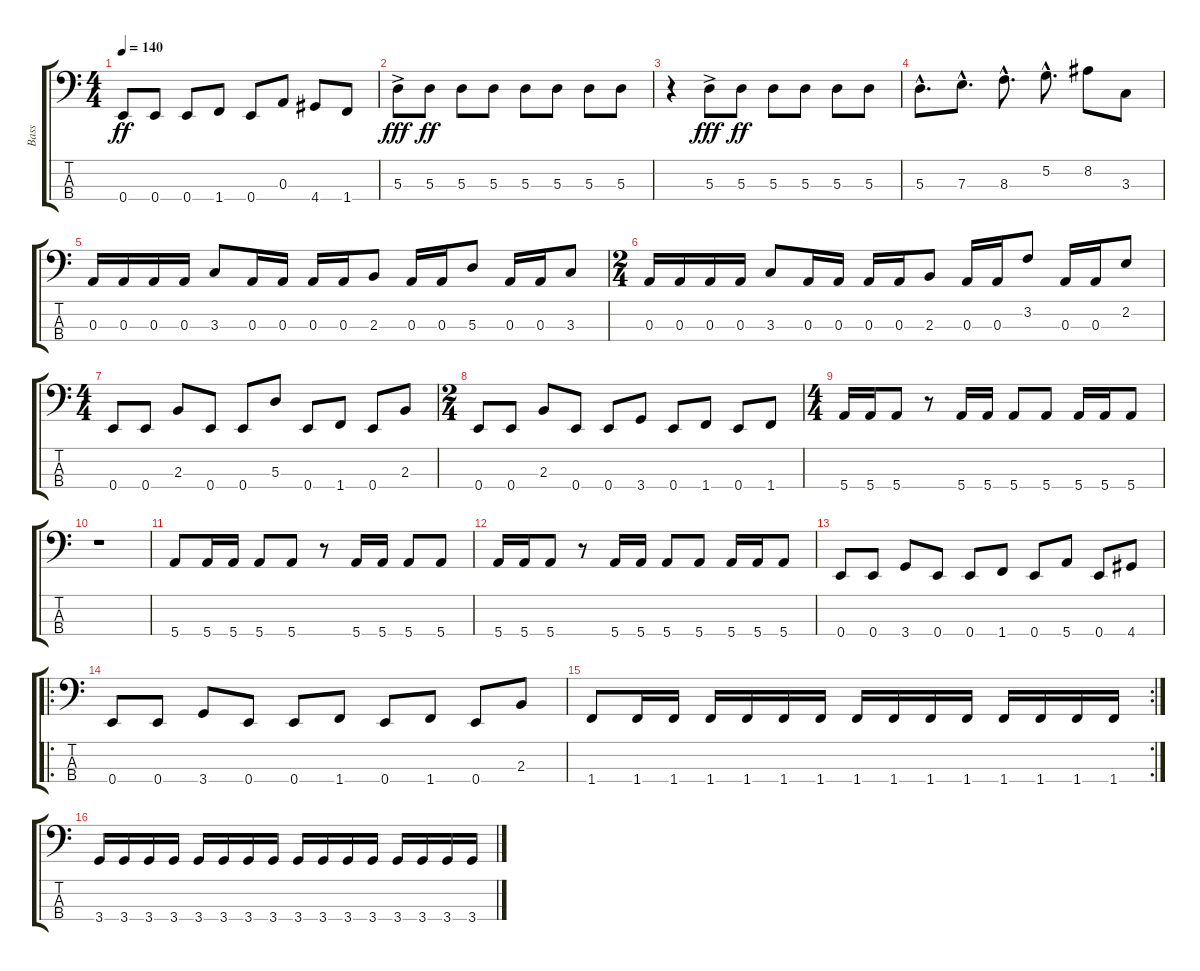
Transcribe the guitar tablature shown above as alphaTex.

\track ("Bass" "Bass") {instrument electricbassfinger}
\staff {score tabs}
\tuning (G2 D2 A1 E1) {hide}
\ts (4 4)
\tempo 140
\clef f4
\ks c
0.4.8{dy ff} 0.4.8 0.4.8 1.4.8 0.4.8 0.3.8 4.4.8 1.4.8 |
5.3{ac}.8{dy fff} 5.3.8{dy ff} 5.3.8 5.3.8 5.3.8 5.3.8 5.3.8 5.3.8 |
r.4 5.3{ac}.8{dy fff} 5.3.8{dy ff} 5.3.8 5.3.8 5.3.8 5.3.8 |
5.3{hac}.8{d} 7.3{hac}.8{d} 8.3{hac}.8{d} 5.2{hac}.8{d} 8.2.8 3.3.8 |
0.3.16 0.3.16 0.3.16 0.3.16 3.3.8 0.3.16 0.3.16 0.3.16 0.3.16 2.3.8 0.3.16 0.3.16 5.3.8 0.3.16 0.3.16 3.3.8 |
\ts (2 4)
0.3.16 0.3.16 0.3.16 0.3.16 3.3.8 0.3.16 0.3.16 0.3.16 0.3.16 2.3.8 0.3.16 0.3.16 3.2.8 0.3.16 0.3.16 2.2.8 |
\ts (4 4)
0.4.8 0.4.8 2.3.8 0.4.8 0.4.8 5.3.8 0.4.8 1.4.8 0.4.8 2.3.8 |
\ts (2 4)
0.4.8 0.4.8 2.3.8 0.4.8 0.4.8 3.4.8 0.4.8 1.4.8 0.4.8 1.4.8 |
\ts (4 4)
5.4.16 5.4.16 5.4.8 r.8 5.4.16 5.4.16 5.4.8 5.4.8 5.4.16 5.4.16 5.4.8 |
r.1 |
5.4.8 5.4.16 5.4.16 5.4.8 5.4.8 r.8 5.4.16 5.4.16 5.4.8 5.4.8 |
5.4.16 5.4.16 5.4.8 r.8 5.4.16 5.4.16 5.4.8 5.4.8 5.4.16 5.4.16 5.4.8 |
0.4.8 0.4.8 3.4.8 0.4.8 0.4.8 1.4.8 0.4.8 5.4.8 0.4.8 4.4.8 |
\ro
0.4.8 0.4.8 3.4.8 0.4.8 0.4.8 1.4.8 0.4.8 1.4.8 0.4.8 2.3.8 |
\rc 2
1.4.8 1.4.16 1.4.16 1.4.16 1.4.16 1.4.16 1.4.16 1.4.16 1.4.16 1.4.16 1.4.16 1.4.16 1.4.16 1.4.16 1.4.16 |
3.4.16 3.4.16 3.4.16 3.4.16 3.4.16 3.4.16 3.4.16 3.4.16 3.4.16 3.4.16 3.4.16 3.4.16 3.4.16 3.4.16 3.4.16 3.4.16
